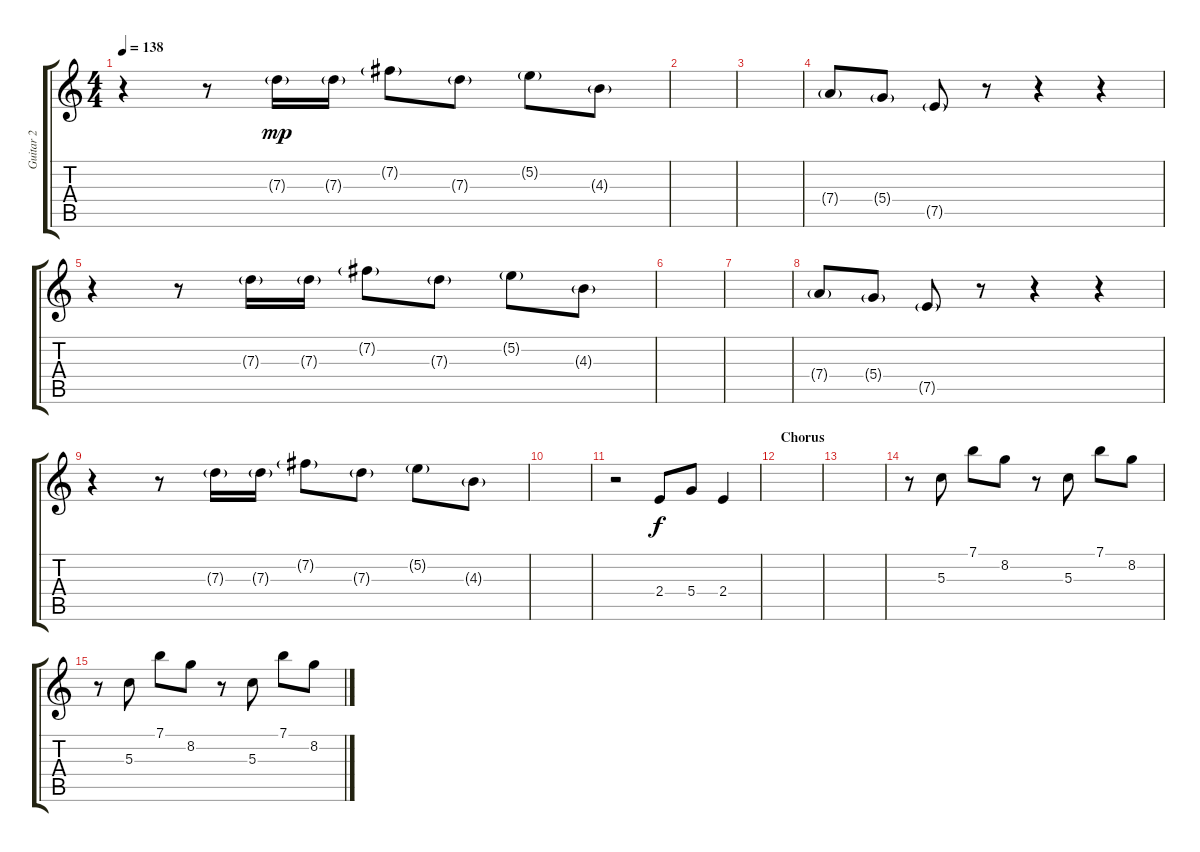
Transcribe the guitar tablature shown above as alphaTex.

\track ("Guitar 2" "Guitar 2") {instrument overdrivenguitar}
\staff {score tabs}
\tuning (E4 B3 G3 D3 A2 E2) {hide}
\ts (4 4)
\tempo 138
\clef g2
\ks c
r.4{dy mp} r.8 7.3{g}.16 7.3{g}.16 7.2{g}.8 7.3{g}.8 5.2{g}.8 4.3{g}.8 |
|
|
7.4{g}.8 5.4{g}.8 7.5{g}.8 r.8 r.4 r.4 |
r.4 r.8 7.3{g}.16 7.3{g}.16 7.2{g}.8 7.3{g}.8 5.2{g}.8 4.3{g}.8 |
|
|
7.4{g}.8 5.4{g}.8 7.5{g}.8 r.8 r.4 r.4 |
r.4 r.8 7.3{g}.16 7.3{g}.16 7.2{g}.8 7.3{g}.8 5.2{g}.8 4.3{g}.8 |
|
r.2 2.4.8{dy f} 5.4.8 2.4.4 |
\section ("" "Chorus")
|
|
r.8 5.3.8 7.1.8 8.2.8 r.8 5.3.8 7.1.8 8.2.8 |
r.8 5.3.8 7.1.8 8.2.8 r.8 5.3.8 7.1.8 8.2.8
